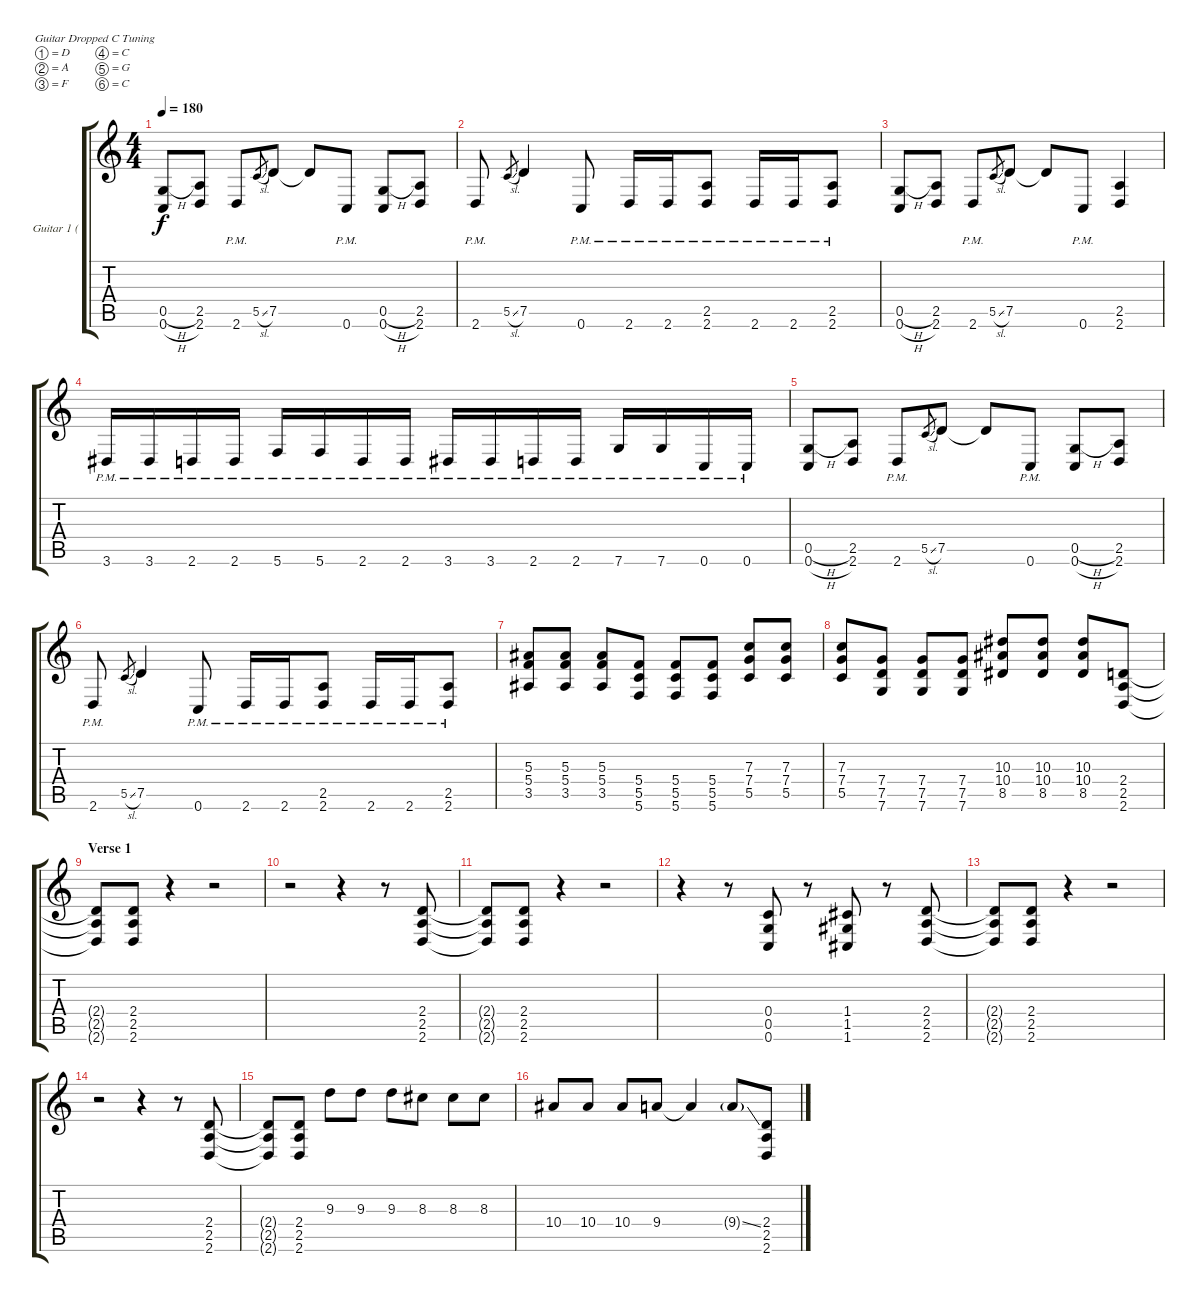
\defaultSystemsLayout 4
\bracketExtendMode groupsimilarinstruments
\firstSystemTrackNameOrientation horizontal
\otherSystemsTrackNameOrientation horizontal
\track ("Guitar 1 (Rhythm) Right" "Guitar 1 (") {instrument distortionguitar}
\staff {score tabs}
\tuning (D4 A3 F3 C3 G2 C2)
\ts (4 4)
\tempo 180
\clef g2
\ks c
(0.6{h} 0.5{h}).8{dy f} (2.6 2.5).8 2.6{pm}.8 5.5{sl}.8{gr} 7.5.8 7.5{t}.8 0.6{pm}.8 (0.6{h} 0.5{h}).8 (2.6 2.5).8 |
2.6{pm}.8 5.5{sl}.8{gr} 7.5.4 0.6{pm}.8 2.6{pm}.16 2.6{pm}.16 (2.6{pm} 2.5{pm}).8 2.6{pm}.16 2.6{pm}.16 (2.6{pm} 2.5{pm}).8 |
(0.6{h} 0.5{h}).8 (2.6 2.5).8 2.6{pm}.8 5.5{sl}.8{gr} 7.5.8 7.5{t}.8 0.6{pm}.8 (2.5 2.6).4 |
3.6{pm}.16 3.6{pm}.16 2.6{pm}.16 2.6{pm}.16 5.6{pm}.16 5.6{pm}.16 2.6{pm}.16 2.6{pm}.16 3.6{pm}.16 3.6{pm}.16 2.6{pm}.16 2.6{pm}.16 7.6{pm}.16 7.6{pm}.16 0.6{pm}.16 0.6{pm}.16 |
(0.6{h} 0.5{h}).8 (2.6 2.5).8 2.6{pm}.8 5.5{sl}.8{gr} 7.5.8 7.5{t}.8 0.6{pm}.8 (0.6{h} 0.5{h}).8 (2.6 2.5).8 |
2.6{pm}.8 5.5{sl}.8{gr} 7.5.4 0.6{pm}.8 2.6{pm}.16 2.6{pm}.16 (2.6{pm} 2.5{pm}).8 2.6{pm}.16 2.6{pm}.16 (2.6{pm} 2.5{pm}).8 |
(3.5 5.4 5.3).8 (3.5 5.4 5.3).8 (3.5 5.3 5.4).8 (5.6 5.4 5.5).8 (5.6 5.5 5.4).8 (5.6 5.5 5.4).8 (5.5 7.4 7.3).8 (5.5 7.4 7.3).8 |
(5.5 7.3 7.4).8 (7.6 7.5 7.4).8 (7.6 7.5 7.4).8 (7.6 7.5 7.4).8 (8.5 10.3 10.4).8 (8.5 10.3 10.4).8 (8.5 10.3 10.4).8 (2.6 2.5 2.4).8 |
\section ("" "Verse 1")
(2.4{t} 2.5{t} 2.6{t}).8 (2.6 2.5 2.4).8 r.4 r.2 |
r.2 r.4 r.8 (2.4 2.5 2.6).8 |
(2.6{t} 2.5{t} 2.4{t}).8 (2.4 2.5 2.6).8 r.4 r.2 |
r.4 r.8 (0.4 0.5 0.6).8 r.8 (1.6 1.5 1.4).8 r.8 (2.6 2.4 2.5).8 |
(2.4{t} 2.5{t} 2.6{t}).8 (2.6 2.5 2.4).8 r.4 r.2 |
r.2 r.4 r.8 (2.4 2.5 2.6).8 |
(2.6{t} 2.5{t} 2.4{t}).8 (2.4 2.5 2.6).8 9.3.8 9.3.8 9.3.8 8.3.8 8.3.8 8.3.8 |
10.4.8 10.4.8 10.4.8 9.4.8 9.4{t}.4 9.4{ss g}.8 (2.4 2.5 2.6).8
